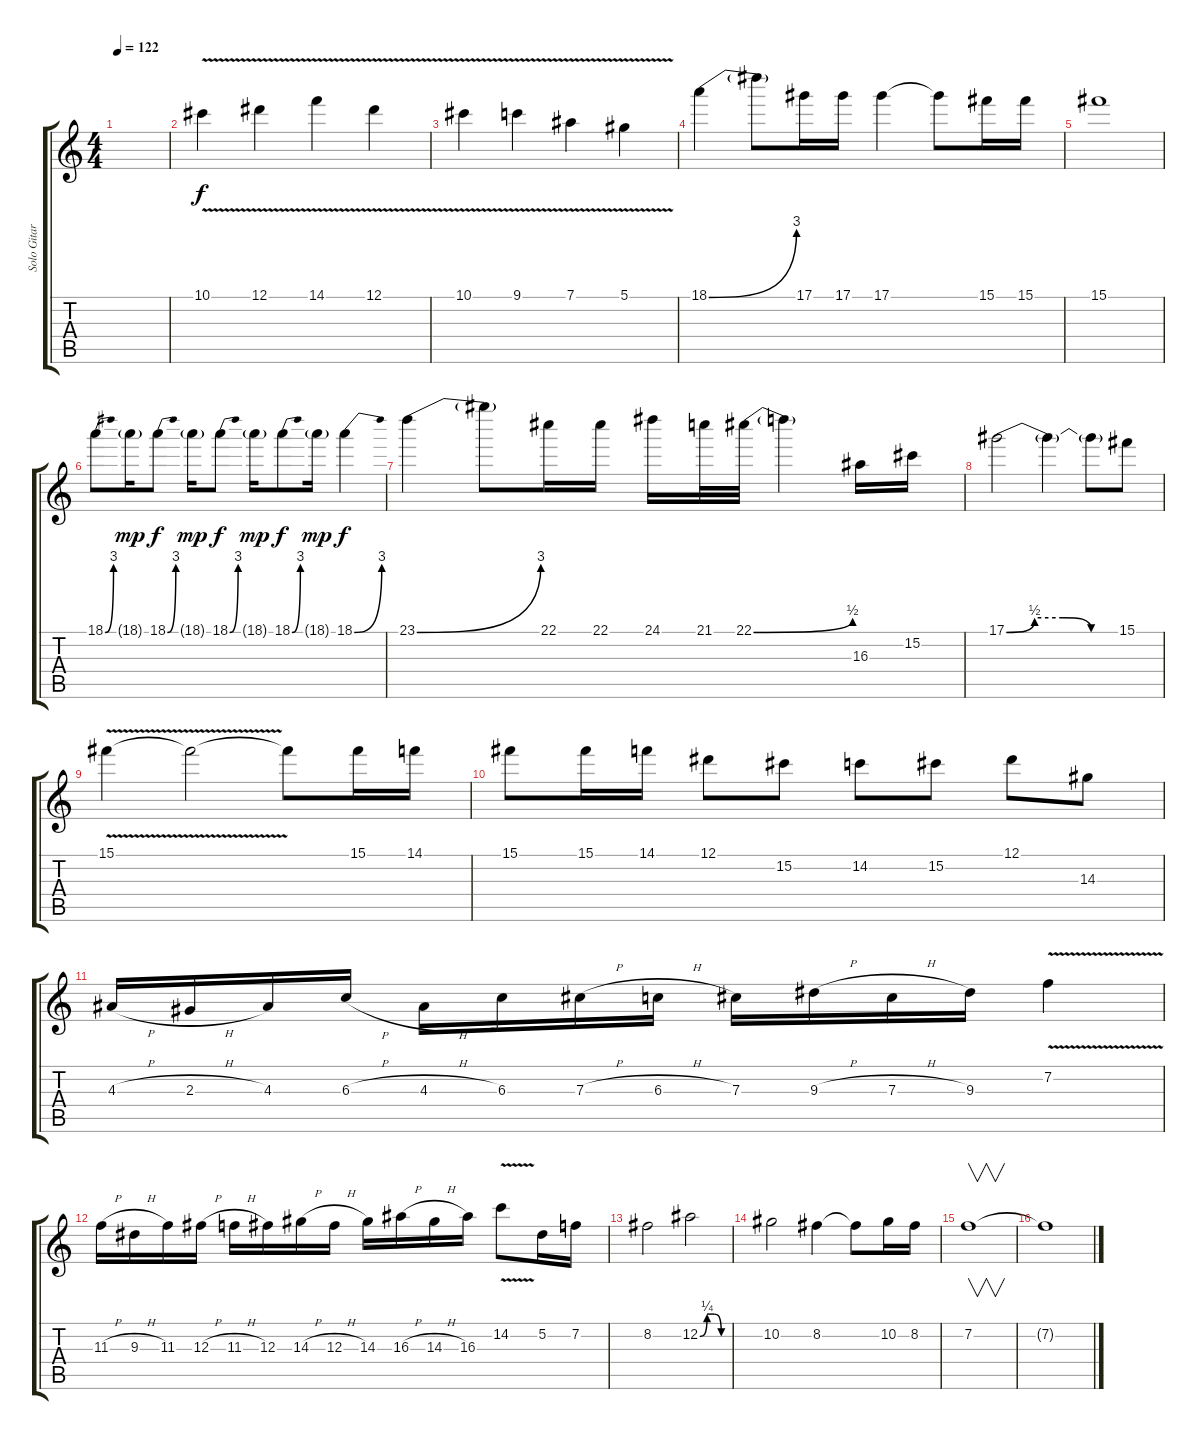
\track ("Solo Gitar" "Solo Gitar") {instrument distortionguitar}
\staff {score tabs}
\tuning (Eb4 Bb3 Gb3 Db3 Ab2 Eb2) {hide}
\ts (4 4)
\tempo 122
\clef g2
\ks c
|
10.1{v}.4{volume 13} 12.1{v}.4 14.1{v}.4 12.1{v}.4 |
10.1{v}.4 9.1{v}.4 7.1{v}.4 5.1{v}.4 |
18.1{be (bend 0 0 60 12)}.4 18.1{t}.8 17.1.16 17.1.16 17.1.4 17.1{t}.8 15.1.16 15.1.16 |
15.1.1 |
18.1{be (bend 0 0 60 12)}.8 18.1{g}.16{dy mp} 18.1{be (bend 0 0 60 12)}.8{dy f} 18.1{g}.16{dy mp} 18.1{be (bend 0 0 60 12)}.8{dy f} 18.1{g}.16{dy mp} 18.1{be (bend 0 0 60 12)}.8{dy f} 18.1{g}.16{dy mp} 18.1{be (bend 0 0 60 12)}.4{dy f} |
23.1{be (bend 0 0 60 12)}.4 23.1{t}.8 22.1.16 22.1.16 24.1.16 21.1.32 22.1{be (bend 0 0 60 2)}.32 22.1{t}.4 16.3.16 15.2.16 |
17.1{be (custom 0 0 15 2 30 2 45 0 60 0)}.2 17.1{t}.4 17.1{t}.8 15.1.8 |
15.1{v}.4 15.1{t}.2 15.1{t}.8 15.1.16 14.1.16 |
15.1.8 15.1.16 14.1.16 12.1.8 15.2.8 14.2.8 15.2.8 12.1.8 14.3.8 |
4.3{h}.16 2.3{h}.16 4.3.16 6.3{h}.16 4.3{h}.16 6.3.16 7.3{h}.16 6.3{h}.16 7.3.16 9.3{h}.16 7.3{h}.16 9.3.16 7.2{v}.4 |
11.3{h}.16 9.3{h}.16 11.3.16 12.3{h}.16 11.3{h}.16 12.3.16 14.3{h}.16 12.3{h}.16 14.3.16 16.3{h}.16 14.3{h}.16 16.3.16 14.2{v}.8 5.2.16 7.2.16 |
8.2.2 12.2{be (custom 0 0 15 1 30 1 45 0 60 0)}.2 |
10.2.2 8.2.4 8.2{t}.8 10.2.16 8.2.16 |
7.2.1{v volume 0} |
7.2{t}.1
